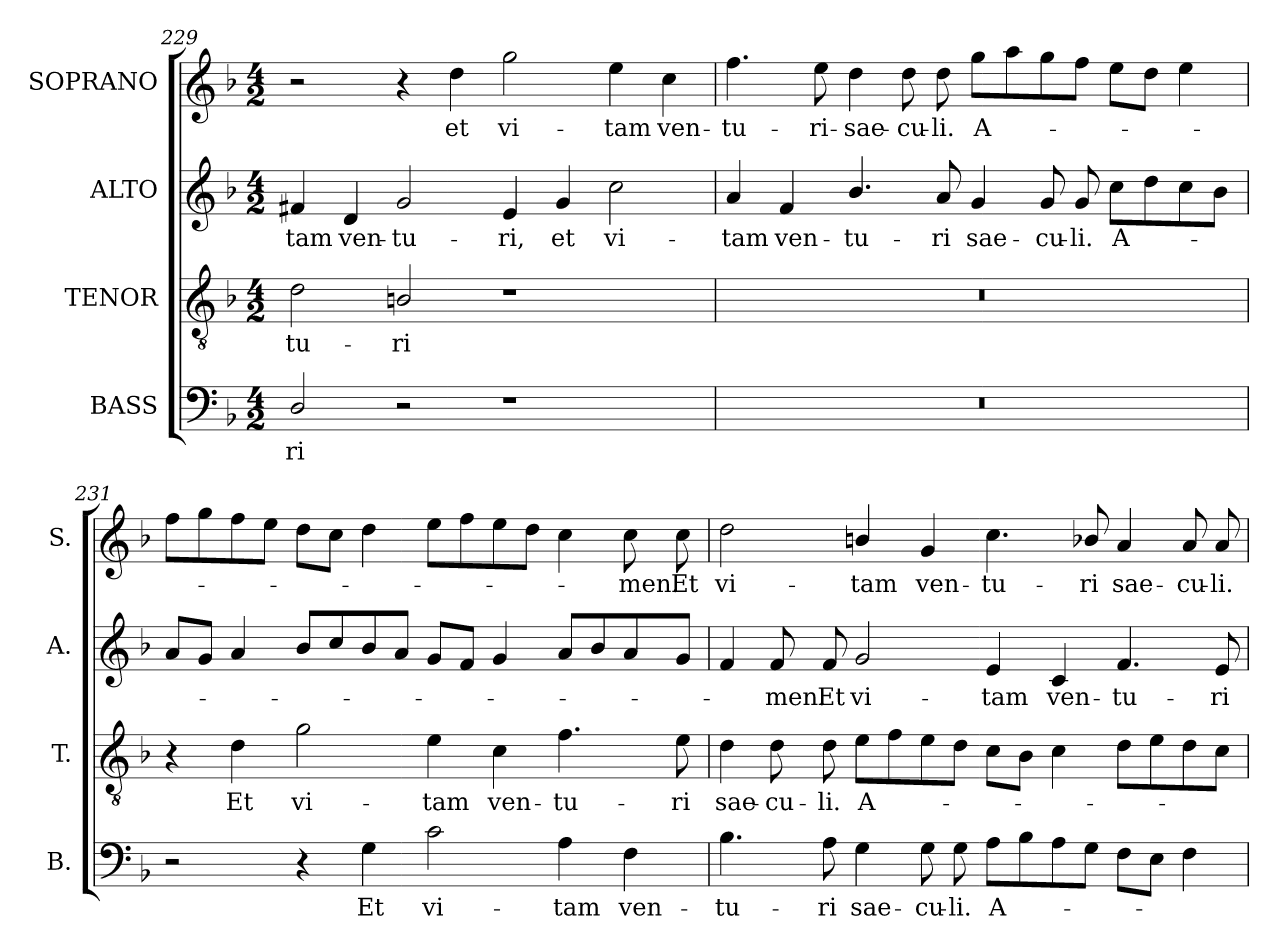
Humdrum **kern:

**kern	**text	**kern	**text	**kern	**text	**kern	**text
*part4	*part4	*part3	*part3	*part2	*part2	*part1	*part1
*staff4	*staff4	*staff3	*staff3	*staff2	*staff2	*staff1	*staff1
*I"BASS	*	*I"TENOR	*	*I"ALTO	*	*I"SOPRANO	*
*I'B.	*	*I'T.	*	*I'A.	*	*I'S.	*
*clefF4	*	*clefGv2	*	*clefG2	*	*clefG2	*
*	*	*ITrd7c12	*	*	*	*	*
*k[b-]	*	*k[b-]	*	*k[b-]	*	*k[b-]	*
*F:	*	*F:	*	*F:	*	*F:	*
*M4/2	*	*M4/2	*	*M4/2	*	*M4/2	*
=229	=229	=229	=229	=229	=229	=229	=229
!	!LO:LY:b:color=#000000	!	!	!	!	!	!
!	!	!	!LO:LY:b:color=#000000	!	!	!	!
!	!	!	!	!	!LO:LY:b:color=#000000	!	!
2Di/	-ri	2Di\	-tu-	4f#Xi/	-tam	2r	.
!	!	!	!	!	!LO:LY:b:color=#000000	!	!
.	.	.	.	4di/	ven-	.	.
!	!	!	!LO:LY:b:color=#000000	!	!	!	!
!	!	!	!	!	!LO:LY:b:color=#000000	!	!
2r	.	2BBni/	-ri	2gi/	-tu-	4r	.
!	!	!	!	!	!	!	!LO:LY:b:color=#000000
.	.	.	.	.	.	4ddi\	et
!	!	!	!	!	!LO:LY:b:color=#000000	!	!
!	!	!	!	!	!	!	!LO:LY:b:color=#000000
1r	.	1r	.	4ei/	-ri,	2ggi\	vi-
!	!	!	!	!	!LO:LY:b:color=#000000	!	!
.	.	.	.	4gi/	et	.	.
!	!	!	!	!	!LO:LY:b:color=#000000	!	!
!	!	!	!	!	!	!	!LO:LY:b:color=#000000
.	.	.	.	2cci\	vi-	4eei\	-tam
!	!	!	!	!	!	!	!LO:LY:b:color=#000000
.	.	.	.	.	.	4cci\	ven-
=230	=230	=230	=230	=230	=230	=230	=230
!LO:N:vis=1	!	!LO:N:vis=1	!	!	!	!	!
!	!	!	!	!	!LO:LY:b:color=#000000	!	!
!	!	!	!	!	!	!	!LO:LY:b:color=#000000
0r	.	0r	.	4ai/	-tam	4.ffi\	-tu-
!	!	!	!	!	!LO:LY:b:color=#000000	!	!
.	.	.	.	4fi/	ven-	.	.
!	!	!	!	!	!	!	!LO:LY:b:color=#000000
.	.	.	.	.	.	8eei\	-ri-
!	!	!	!	!	!LO:LY:b:color=#000000	!	!
!	!	!	!	!	!	!	!LO:LY:b:color=#000000
.	.	.	.	4.b-i/	-tu-	4ddi\	-sae-
!	!	!	!	!	!	!	!LO:LY:b:color=#000000
.	.	.	.	.	.	8ddi\	-cu-
!	!	!	!	!	!LO:LY:b:color=#000000	!	!
!	!	!	!	!	!	!	!LO:LY:b:color=#000000
.	.	.	.	8ai/	-ri	8ddi\	-li.
!	!	!	!	!	!LO:LY:b:color=#000000	!	!
!	!	!	!	!	!	!	!LO:LY:b:color=#000000
.	.	.	.	4gi/	sae-	8ggi\L	A-
.	.	.	.	.	.	8aai\	.
!	!	!	!	!	!LO:LY:b:color=#000000	!	!
.	.	.	.	8gi/	-cu-	8ggi\	.
!	!	!	!	!	!LO:LY:b:color=#000000	!	!
.	.	.	.	8gi/	-li.	8ffi\J	.
!	!	!	!	!	!LO:LY:b:color=#000000	!	!
.	.	.	.	8cci\L	A-	8eei\L	.
.	.	.	.	8ddi\	.	8ddi\J	.
.	.	.	.	8cci\	.	4eei\	.
.	.	.	.	8b-i\J	.	.	.
!!LO:PB:g=z
=231	=231	=231	=231	=231	=231	=231	=231
2r	.	4r	.	8ai/L	.	8ffi\L	.
.	.	.	.	8gi/J	.	8ggi\	.
!	!	!	!LO:LY:b:color=#000000	!	!	!	!
.	.	4Di\	Et	4ai/	.	8ffi\	.
.	.	.	.	.	.	8eei\J	.
!	!	!	!LO:LY:b:color=#000000	!	!	!	!
4r	.	2Gi\	vi-	8b-i/L	.	8ddi\L	.
.	.	.	.	8cci/	.	8cci\J	.
!	!LO:LY:b:color=#000000	!	!	!	!	!	!
4Gi\	Et	.	.	8b-i/	.	4ddi\	.
.	.	.	.	8ai/J	.	.	.
!	!LO:LY:b:color=#000000	!	!	!	!	!	!
!	!	!	!LO:LY:b:color=#000000	!	!	!	!
2ci\	vi-	4Ei\	-tam	8gi/L	.	8eei\L	.
.	.	.	.	8fi/J	.	8ffi\	.
!	!	!	!LO:LY:b:color=#000000	!	!	!	!
.	.	4Ci\	ven-	4gi/	.	8eei\	.
.	.	.	.	.	.	8ddi\J	.
!	!LO:LY:b:color=#000000	!	!	!	!	!	!
!	!	!	!LO:LY:b:color=#000000	!	!	!	!
4Ai\	-tam	4.Fi\	-tu-	8ai/L	.	4cci\	.
.	.	.	.	8b-i/	.	.	.
!	!LO:LY:b:color=#000000	!	!	!	!	!	!
!	!	!	!	!	!	!	!LO:LY:b:color=#000000
4Fi\	ven-	.	.	8ai/	.	8cci\	-men.
!	!	!	!LO:LY:b:color=#000000	!	!	!	!
!	!	!	!	!	!	!	!LO:LY:b:color=#000000
.	.	8Ei\	-ri	8gi/J	.	8cci\	Et
=232	=232	=232	=232	=232	=232	=232	=232
!	!LO:LY:b:color=#000000	!	!	!	!	!	!
!	!	!	!LO:LY:b:color=#000000	!	!	!	!
!	!	!	!	!	!	!	!LO:LY:b:color=#000000
4.B-i\	-tu-	4Di\	sae-	4fi/	.	2ddi\	vi-
!	!	!	!LO:LY:b:color=#000000	!	!	!	!
!	!	!	!	!	!LO:LY:b:color=#000000	!	!
.	.	8Di\	-cu-	8fi/	-men.	.	.
!	!LO:LY:b:color=#000000	!	!	!	!	!	!
!	!	!	!LO:LY:b:color=#000000	!	!	!	!
!	!	!	!	!	!LO:LY:b:color=#000000	!	!
8Ai\	-ri	8Di\	-li.	8fi/	Et	.	.
!	!LO:LY:b:color=#000000	!	!	!	!	!	!
!	!	!	!LO:LY:b:color=#000000	!	!	!	!
!	!	!	!	!	!LO:LY:b:color=#000000	!	!
!	!	!	!	!	!	!	!LO:LY:b:color=#000000
4Gi\	sae-	8Ei\L	A-	2gi/	vi-	4bni/	-tam
.	.	8Fi\	.	.	.	.	.
!	!LO:LY:b:color=#000000	!	!	!	!	!	!
!	!	!	!	!	!	!	!LO:LY:b:color=#000000
8Gi\	-cu-	8Ei\	.	.	.	4gi/	ven-
!	!LO:LY:b:color=#000000	!	!	!	!	!	!
8Gi\	-li.	8Di\J	.	.	.	.	.
!	!LO:LY:b:color=#000000	!	!	!	!	!	!
!	!	!	!	!	!LO:LY:b:color=#000000	!	!
!	!	!	!	!	!	!	!LO:LY:b:color=#000000
8Ai\L	A-	8Ci\L	.	4ei/	-tam	4.cci\	-tu-
8B-i\	.	8BB-i\J	.	.	.	.	.
!	!	!	!	!	!LO:LY:b:color=#000000	!	!
8Ai\	.	4Ci\	.	4ci/	ven-	.	.
!	!	!	!	!	!	!	!LO:LY:b:color=#000000
8Gi\J	.	.	.	.	.	8b-Xi/	-ri
!	!	!	!	!	!LO:LY:b:color=#000000	!	!
!	!	!	!	!	!	!	!LO:LY:b:color=#000000
8Fi\L	.	8Di\L	.	4.fi/	-tu-	4ai/	sae-
8Ei\J	.	8Ei\	.	.	.	.	.
!	!	!	!	!	!	!	!LO:LY:b:color=#000000
4Fi\	.	8Di\	.	.	.	8ai/	-cu-
!	!	!	!	!	!LO:LY:b:color=#000000	!	!
!	!	!	!	!	!	!	!LO:LY:b:color=#000000
.	.	8Ci\J	.	8ei/	-ri	8ai/	-li.
=	=	=	=	=	=	=	=
*-	*-	*-	*-	*-	*-	*-	*-
